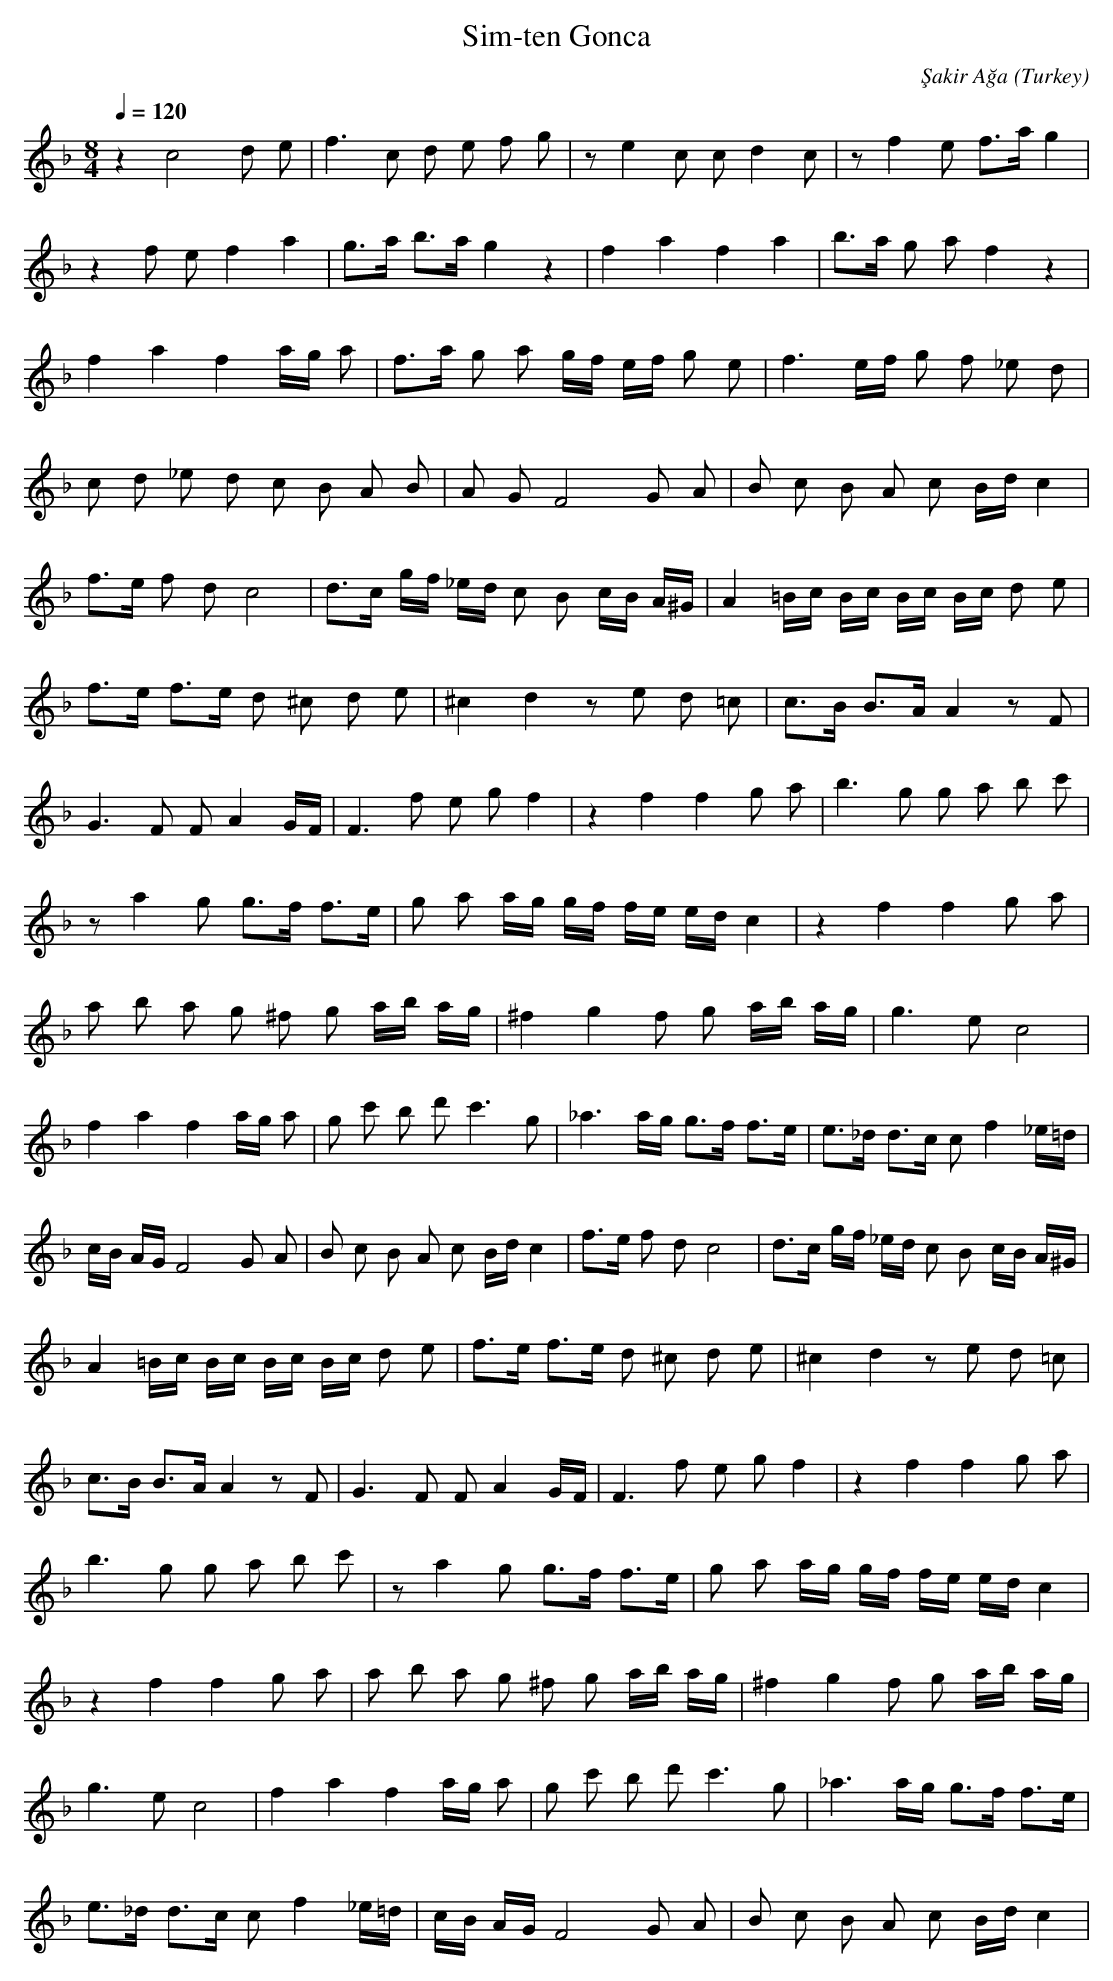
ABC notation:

X:1
T: Sim-ten Gonca
C: Şakir Ağa
O: Turkey
M: 8/4
L: 1/16
K: C _B
Q: 1/4=120
z4 c8 d2 e2  | f6 c2 d2 e2 f2 g2  | z2 e4 c2 c2 d4 c2  | \
w:   |   |   |
z2 f4 e2 f3a g4  |
w:   |
z4 f2 e2 f4 a4  | g3a b3a g4 z4  | f4 a4 f4 a4  | \
w:   |   |   |
b3a g2 a2 f4 z4  |
w:   |
f4 a4 f4 ag a2  | f3a g2 a2 gf ef g2 e2  | \
w:   |   |
f6 ef g2 f2 _e2 d2  |
w:   |
c2 d2 _e2 d2 c2 B2 A2 B2  | A2 G2 F8 G2 A2  | \
w:   |   |
B2 c2 B2 A2 c2 Bd c4  |
w:   |
f3e f2 d2 c8  | d3c gf _ed c2 B2 cB A^G  | \
w:   |   |
A4 =Bc Bc Bc Bc d2 e2  |
w:   |
f3e f3e d2 ^c2 d2 e2  | ^c4 d4 z2 e2 d2 =c2  | \
w:   |   |
c3B B3A A4 z2 F2  |
w:   |
G6 F2 F2 A4 GF  | F6 f2 e2 g2 f4  | z4 f4 f4 g2 a2  | \
w:   |   |   |
b6 g2 g2 a2 b2 c'2  |
w:   |
z2 a4 g2 g3f f3e  | g2 a2 ag gf fe ed c4  | \
w:   |   |
z4 f4 f4 g2 a2  |
w:   |
a2 b2 a2 g2 ^f2 g2 ab ag  | ^f4 g4 f2 g2 ab ag  | \
w:   |   |
g6 e2 c8  |
w:   |
f4 a4 f4 ag a2  | g2 c'2 b2 d'2 c'6 g2  | \
w:   |   |
_a6 ag g3f f3e  | e3_d d3c c2 f4 _e=d  |
w:   |   |
cB AG F8 G2 A2  | B2 c2 B2 A2 c2 Bd c4  | \
w:   |   |
f3e f2 d2 c8  | d3c gf _ed c2 B2 cB A^G  |
w:   |   |
A4 =Bc Bc Bc Bc d2 e2  | f3e f3e d2 ^c2 d2 e2  | \
w:   |   |
^c4 d4 z2 e2 d2 =c2  |
w:   |
c3B B3A A4 z2 F2  | G6 F2 F2 A4 GF  | \
w:   |   |
F6 f2 e2 g2 f4  | z4 f4 f4 g2 a2  |
w:   |   |
b6 g2 g2 a2 b2 c'2  | z2 a4 g2 g3f f3e  | \
w:   |   |
g2 a2 ag gf fe ed c4  |
w:   |
z4 f4 f4 g2 a2  | a2 b2 a2 g2 ^f2 g2 ab ag  | \
w:   |   |
^f4 g4 f2 g2 ab ag  |
w:   |
g6 e2 c8  | f4 a4 f4 ag a2  | g2 c'2 b2 d'2 c'6 g2  | \
w:   |   |   |
_a6 ag g3f f3e  |
w:   |
e3_d d3c c2 f4 _e=d  | cB AG F8 G2 A2  | \
w:   |   |
B2 c2 B2 A2 c2 Bd c4  |
w:   |
|
